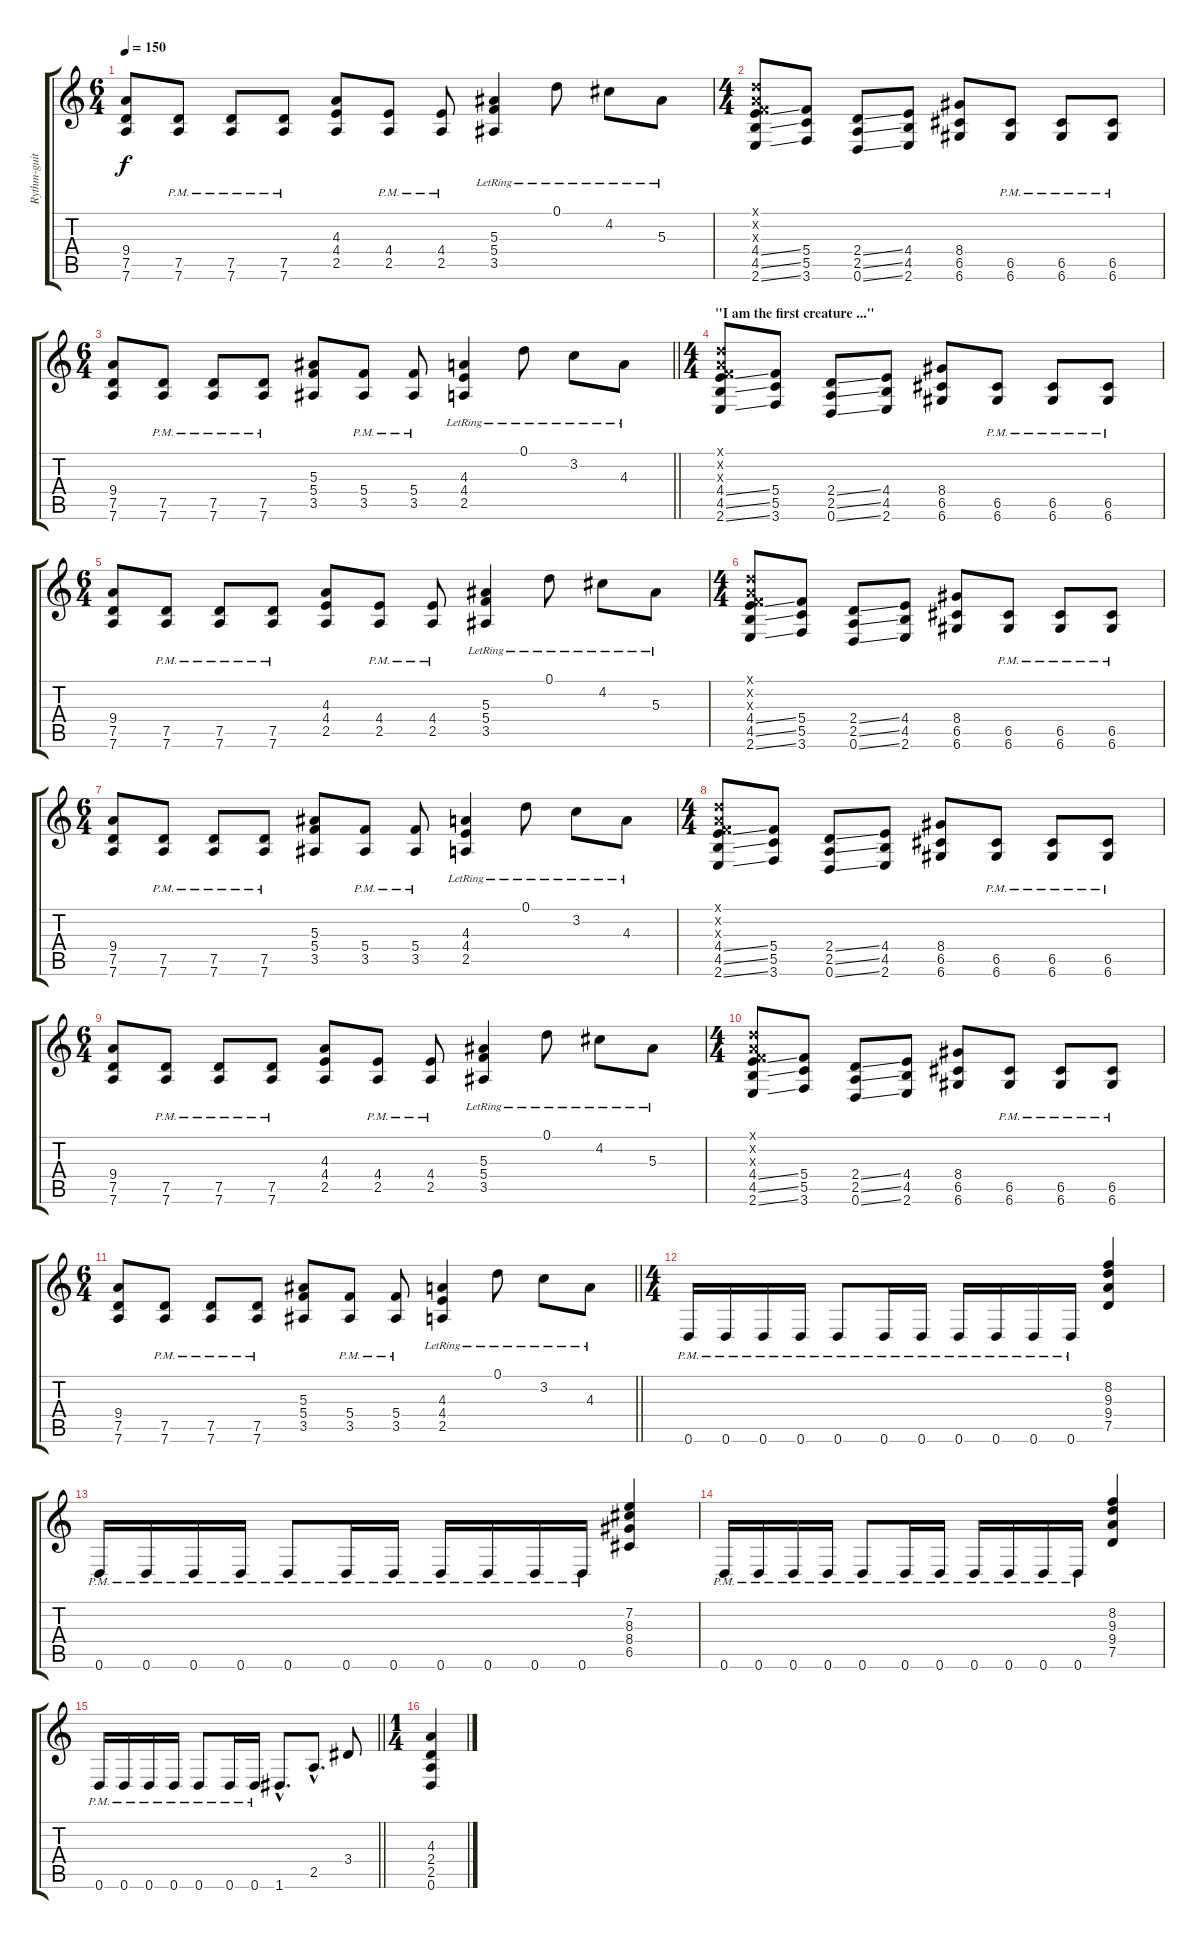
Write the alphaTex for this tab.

\track ("Rythm-guitar - Silenoz" "Rythm-guit") {instrument distortionguitar}
\staff {score tabs}
\tuning (D4 A3 F3 C3 G2 D2) {hide}
\ts (6 4)
\tempo 150
\clef g2
\ks c
(9.4 7.5 7.6).8{dy f} (7.5{pm} 7.6{pm}).8 (7.5{pm} 7.6{pm}).8 (7.5{pm} 7.6{pm}).8 (4.3 4.4 2.5).8 (4.4{pm} 2.5{pm}).8 (4.4{pm} 2.5{pm}).8 (5.3{lr} 5.4{lr} 3.5{lr}).4 0.1{lr}.8 4.2{lr}.8 5.3{lr}.8 |
\ts (4 4)
(0.1{x} 0.2{x} 0.3{x} 4.4{ss} 4.5{ss} 2.6{ss}).8 (5.4 5.5 3.6).8 (2.4{ss} 2.5{ss} 0.6{ss}).8 (4.4 4.5 2.6).8 (8.4 6.5 6.6).8 (6.5{pm} 6.6{pm}).8 (6.5{pm} 6.6{pm}).8 (6.5{pm} 6.6{pm}).8 |
\ts (6 4)
\barLineRight lightlight
(9.4 7.5 7.6).8 (7.5{pm} 7.6{pm}).8 (7.5{pm} 7.6{pm}).8 (7.5{pm} 7.6{pm}).8 (5.3 5.4 3.5).8 (5.4{pm} 3.5{pm}).8 (5.4{pm} 3.5{pm}).8 (4.3{lr} 4.4{lr} 2.5{lr}).4 0.1{lr}.8 3.2{lr}.8 4.3{lr}.8 |
\ts (4 4)
\section ("" "\"I am the first creature ...\"")
(0.1{x} 0.2{x} 0.3{x} 4.4{ss} 4.5{ss} 2.6{ss}).8 (5.4 5.5 3.6).8 (2.4{ss} 2.5{ss} 0.6{ss}).8 (4.4 4.5 2.6).8 (8.4 6.5 6.6).8 (6.5{pm} 6.6{pm}).8 (6.5{pm} 6.6{pm}).8 (6.5{pm} 6.6{pm}).8 |
\ts (6 4)
(9.4 7.5 7.6).8 (7.5{pm} 7.6{pm}).8 (7.5{pm} 7.6{pm}).8 (7.5{pm} 7.6{pm}).8 (4.3 4.4 2.5).8 (4.4{pm} 2.5{pm}).8 (4.4{pm} 2.5{pm}).8 (5.3{lr} 5.4{lr} 3.5{lr}).4 0.1{lr}.8 4.2{lr}.8 5.3{lr}.8 |
\ts (4 4)
(0.1{x} 0.2{x} 0.3{x} 4.4{ss} 4.5{ss} 2.6{ss}).8 (5.4 5.5 3.6).8 (2.4{ss} 2.5{ss} 0.6{ss}).8 (4.4 4.5 2.6).8 (8.4 6.5 6.6).8 (6.5{pm} 6.6{pm}).8 (6.5{pm} 6.6{pm}).8 (6.5{pm} 6.6{pm}).8 |
\ts (6 4)
(9.4 7.5 7.6).8 (7.5{pm} 7.6{pm}).8 (7.5{pm} 7.6{pm}).8 (7.5{pm} 7.6{pm}).8 (5.3 5.4 3.5).8 (5.4{pm} 3.5{pm}).8 (5.4{pm} 3.5{pm}).8 (4.3{lr} 4.4{lr} 2.5{lr}).4 0.1{lr}.8 3.2{lr}.8 4.3{lr}.8 |
\ts (4 4)
(0.1{x} 0.2{x} 0.3{x} 4.4{ss} 4.5{ss} 2.6{ss}).8 (5.4 5.5 3.6).8 (2.4{ss} 2.5{ss} 0.6{ss}).8 (4.4 4.5 2.6).8 (8.4 6.5 6.6).8 (6.5{pm} 6.6{pm}).8 (6.5{pm} 6.6{pm}).8 (6.5{pm} 6.6{pm}).8 |
\ts (6 4)
(9.4 7.5 7.6).8 (7.5{pm} 7.6{pm}).8 (7.5{pm} 7.6{pm}).8 (7.5{pm} 7.6{pm}).8 (4.3 4.4 2.5).8 (4.4{pm} 2.5{pm}).8 (4.4{pm} 2.5{pm}).8 (5.3{lr} 5.4{lr} 3.5{lr}).4 0.1{lr}.8 4.2{lr}.8 5.3{lr}.8 |
\ts (4 4)
(0.1{x} 0.2{x} 0.3{x} 4.4{ss} 4.5{ss} 2.6{ss}).8 (5.4 5.5 3.6).8 (2.4{ss} 2.5{ss} 0.6{ss}).8 (4.4 4.5 2.6).8 (8.4 6.5 6.6).8 (6.5{pm} 6.6{pm}).8 (6.5{pm} 6.6{pm}).8 (6.5{pm} 6.6{pm}).8 |
\ts (6 4)
\barLineRight lightlight
(9.4 7.5 7.6).8 (7.5{pm} 7.6{pm}).8 (7.5{pm} 7.6{pm}).8 (7.5{pm} 7.6{pm}).8 (5.3 5.4 3.5).8 (5.4{pm} 3.5{pm}).8 (5.4{pm} 3.5{pm}).8 (4.3{lr} 4.4{lr} 2.5{lr}).4 0.1{lr}.8 3.2{lr}.8 4.3{lr}.8 |
\ts (4 4)
\section ("" "")
0.6{pm}.16 0.6{pm}.16 0.6{pm}.16 0.6{pm}.16 0.6{pm}.8 0.6{pm}.16 0.6{pm}.16 0.6{pm}.16 0.6{pm}.16 0.6{pm}.16 0.6{pm}.16 (8.2 9.3 9.4 7.5).4 |
0.6{pm}.16 0.6{pm}.16 0.6{pm}.16 0.6{pm}.16 0.6{pm}.8 0.6{pm}.16 0.6{pm}.16 0.6{pm}.16 0.6{pm}.16 0.6{pm}.16 0.6{pm}.16 (7.2 8.3 8.4 6.5).4 |
0.6{pm}.16 0.6{pm}.16 0.6{pm}.16 0.6{pm}.16 0.6{pm}.8 0.6{pm}.16 0.6{pm}.16 0.6{pm}.16 0.6{pm}.16 0.6{pm}.16 0.6{pm}.16 (8.2 9.3 9.4 7.5).4 |
\barLineRight lightlight
0.6{pm}.16 0.6{pm}.16 0.6{pm}.16 0.6{pm}.16 0.6{pm}.8 0.6{pm}.16 0.6{pm}.16 1.6{hac}.8{d} 2.5{hac}.8{d} 3.4.8 |
\ts (1 4)
\section ("" "")
(4.3 2.4 2.5 0.6).4
